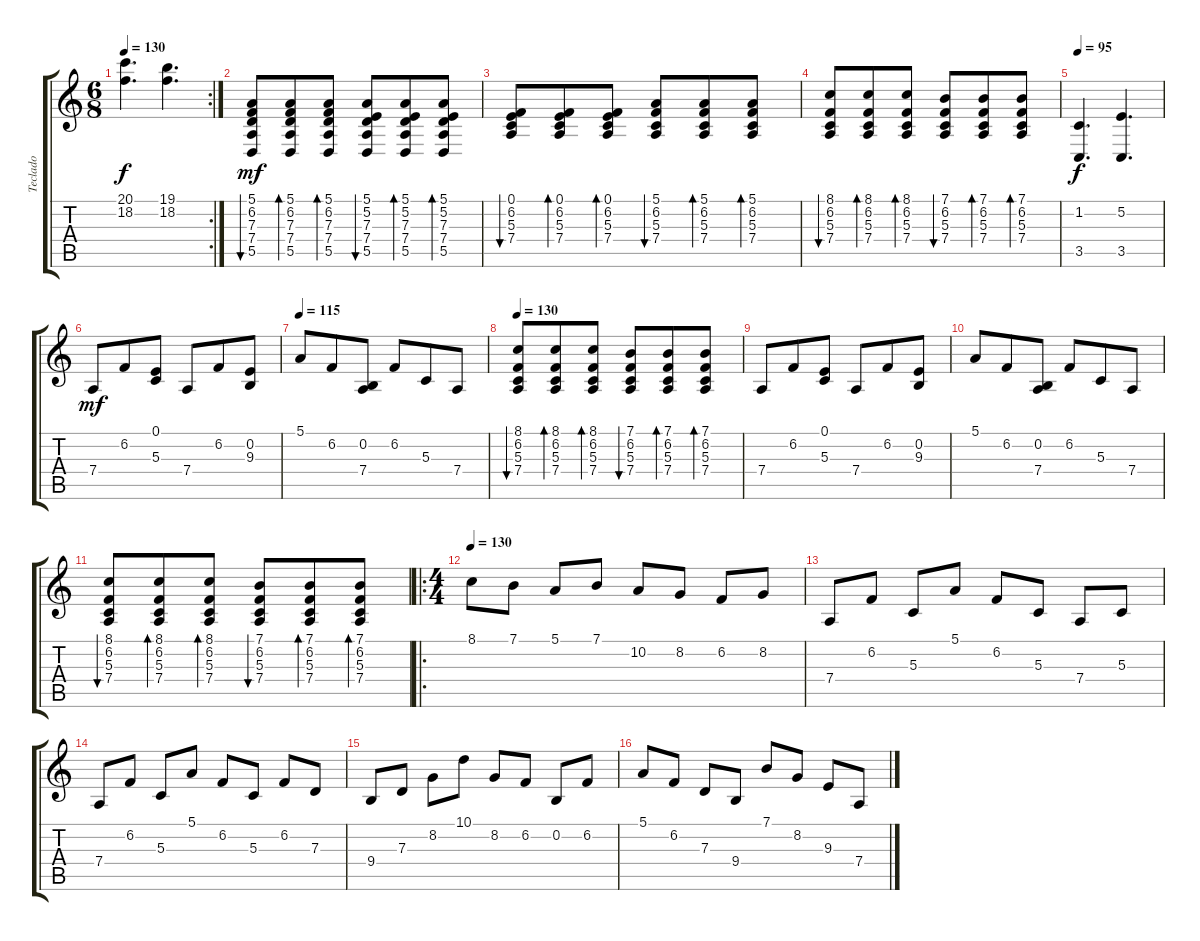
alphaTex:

\track ("Teclado" "Teclado") {instrument drawbarorgan}
\staff {score tabs}
\tuning (E4 B3 G3 D3 A2 E2) {hide}
\rc 2
\ts (6 8)
\tempo 130
\clef g2
\ks c
(20.1 18.2).4{d dy f} (19.1 18.2).4{d} |
(5.1 6.2 7.3 7.4 5.5).8{bu 30 dy mf} (5.1 6.2 7.3 7.4 5.5).8{bd 30} (5.1 6.2 7.3 7.4 5.5).8{bd 30} (5.1 5.2 7.3 7.4 5.5).8{bu 30} (5.1 5.2 7.3 7.4 5.5).8{bd 30} (5.1 5.2 7.3 7.4 5.5).8{bd 30} |
(0.1 6.2 5.3 7.4).8{bu 30} (0.1 6.2 5.3 7.4).8{bd 30} (0.1 6.2 5.3 7.4).8{bd 30} (5.1 6.2 5.3 7.4).8{bu 30} (5.1 6.2 5.3 7.4).8{bd 30} (5.1 6.2 5.3 7.4).8{bd 30} |
(8.1 6.2 5.3 7.4).8{bu 30} (8.1 6.2 5.3 7.4).8{bd 30} (8.1 6.2 5.3 7.4).8{bd 30} (7.1 6.2 5.3 7.4).8{bu 30} (7.1 6.2 5.3 7.4).8{bd 30} (7.1 6.2 5.3 7.4).8{bd 30} |
\tempo 95
(1.2 3.5).4{d dy f} (5.2 3.5).4{d} |
7.4.8{dy mf} 6.2.8 (0.1 5.3).8 7.4.8 6.2.8 (0.2 9.3).8 |
\tempo 115
5.1.8 6.2.8 (0.2 7.4).8 6.2.8 5.3.8 7.4.8 |
\tempo 130
(8.1 6.2 5.3 7.4).8{bu 30} (8.1 6.2 5.3 7.4).8{bd 30} (8.1 6.2 5.3 7.4).8{bd 30} (7.1 6.2 5.3 7.4).8{bu 30} (7.1 6.2 5.3 7.4).8{bd 30} (7.1 6.2 5.3 7.4).8{bd 30} |
7.4.8 6.2.8 (0.1 5.3).8 7.4.8 6.2.8 (0.2 9.3).8 |
5.1.8 6.2.8 (0.2 7.4).8 6.2.8 5.3.8 7.4.8 |
(8.1 6.2 5.3 7.4).8{bu 30} (8.1 6.2 5.3 7.4).8{bd 30} (8.1 6.2 5.3 7.4).8{bd 30} (7.1 6.2 5.3 7.4).8{bu 30} (7.1 6.2 5.3 7.4).8{bd 30} (7.1 6.2 5.3 7.4).8{bd 30} |
\ro
\ts (4 4)
\tempo 130
8.1.8 7.1.8 5.1.8 7.1.8 10.2.8 8.2.8 6.2.8 8.2.8 |
7.4.8 6.2.8 5.3.8 5.1.8 6.2.8 5.3.8 7.4.8 5.3.8 |
7.4.8 6.2.8 5.3.8 5.1.8 6.2.8 5.3.8 6.2.8 7.3.8 |
9.4.8 7.3.8 8.2.8 10.1.8 8.2.8 6.2.8 0.2.8 6.2.8 |
5.1.8 6.2.8 7.3.8 9.4.8 7.1.8 8.2.8 9.3.8 7.4.8
